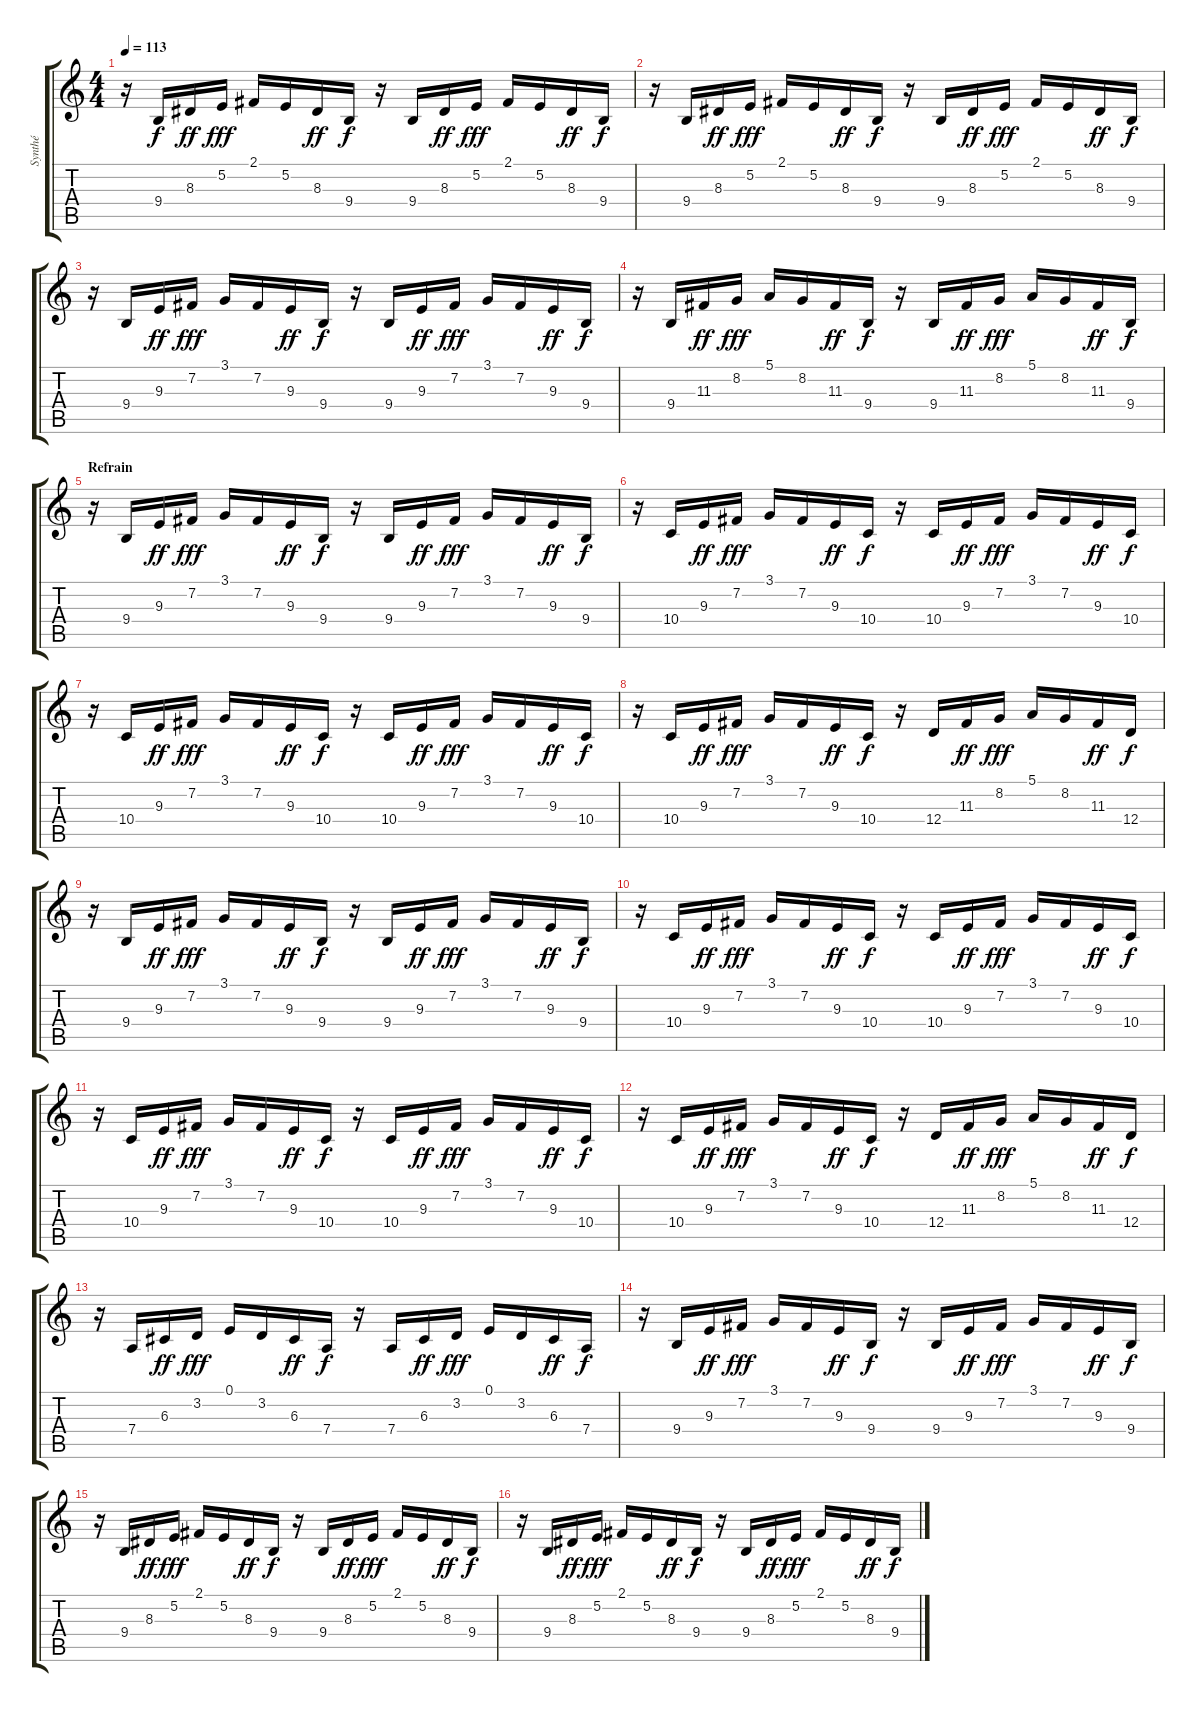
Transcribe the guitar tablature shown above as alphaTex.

\track ("Synthé" "Synthé") {instrument tremolostrings}
\staff {score tabs}
\tuning (E4 B3 G3 D3 A2 E2) {hide}
\ts (4 4)
\tempo 113
\clef g2
\ks c
r.16{dy fff} 9.4.16{dy f} 8.3.16{dy ff} 5.2.16{dy fff} 2.1.16 5.2.16 8.3.16{dy ff} 9.4.16{dy f} r.16 9.4.16 8.3.16{dy ff} 5.2.16{dy fff} 2.1.16 5.2.16 8.3.16{dy ff} 9.4.16{dy f} |
r.16 9.4.16 8.3.16{dy ff} 5.2.16{dy fff} 2.1.16 5.2.16 8.3.16{dy ff} 9.4.16{dy f} r.16 9.4.16 8.3.16{dy ff} 5.2.16{dy fff} 2.1.16 5.2.16 8.3.16{dy ff} 9.4.16{dy f} |
r.16 9.4.16 9.3.16{dy ff} 7.2.16{dy fff} 3.1.16 7.2.16 9.3.16{dy ff} 9.4.16{dy f} r.16 9.4.16 9.3.16{dy ff} 7.2.16{dy fff} 3.1.16 7.2.16 9.3.16{dy ff} 9.4.16{dy f} |
r.16 9.4.16 11.3.16{dy ff} 8.2.16{dy fff} 5.1.16 8.2.16 11.3.16{dy ff} 9.4.16{dy f} r.16 9.4.16 11.3.16{dy ff} 8.2.16{dy fff} 5.1.16 8.2.16 11.3.16{dy ff} 9.4.16{dy f} |
\section ("" "Refrain")
r.16 9.4.16 9.3.16{dy ff} 7.2.16{dy fff} 3.1.16 7.2.16 9.3.16{dy ff} 9.4.16{dy f} r.16 9.4.16 9.3.16{dy ff} 7.2.16{dy fff} 3.1.16 7.2.16 9.3.16{dy ff} 9.4.16{dy f} |
r.16 10.4.16 9.3.16{dy ff} 7.2.16{dy fff} 3.1.16 7.2.16 9.3.16{dy ff} 10.4.16{dy f} r.16 10.4.16 9.3.16{dy ff} 7.2.16{dy fff} 3.1.16 7.2.16 9.3.16{dy ff} 10.4.16{dy f} |
r.16 10.4.16 9.3.16{dy ff} 7.2.16{dy fff} 3.1.16 7.2.16 9.3.16{dy ff} 10.4.16{dy f} r.16 10.4.16 9.3.16{dy ff} 7.2.16{dy fff} 3.1.16 7.2.16 9.3.16{dy ff} 10.4.16{dy f} |
r.16 10.4.16 9.3.16{dy ff} 7.2.16{dy fff} 3.1.16 7.2.16 9.3.16{dy ff} 10.4.16{dy f} r.16 12.4.16 11.3.16{dy ff} 8.2.16{dy fff} 5.1.16 8.2.16 11.3.16{dy ff} 12.4.16{dy f} |
r.16 9.4.16 9.3.16{dy ff} 7.2.16{dy fff} 3.1.16 7.2.16 9.3.16{dy ff} 9.4.16{dy f} r.16 9.4.16 9.3.16{dy ff} 7.2.16{dy fff} 3.1.16 7.2.16 9.3.16{dy ff} 9.4.16{dy f} |
r.16 10.4.16 9.3.16{dy ff} 7.2.16{dy fff} 3.1.16 7.2.16 9.3.16{dy ff} 10.4.16{dy f} r.16 10.4.16 9.3.16{dy ff} 7.2.16{dy fff} 3.1.16 7.2.16 9.3.16{dy ff} 10.4.16{dy f} |
r.16 10.4.16 9.3.16{dy ff} 7.2.16{dy fff} 3.1.16 7.2.16 9.3.16{dy ff} 10.4.16{dy f} r.16 10.4.16 9.3.16{dy ff} 7.2.16{dy fff} 3.1.16 7.2.16 9.3.16{dy ff} 10.4.16{dy f} |
r.16 10.4.16 9.3.16{dy ff} 7.2.16{dy fff} 3.1.16 7.2.16 9.3.16{dy ff} 10.4.16{dy f} r.16 12.4.16 11.3.16{dy ff} 8.2.16{dy fff} 5.1.16 8.2.16 11.3.16{dy ff} 12.4.16{dy f} |
r.16 7.4.16 6.3.16{dy ff} 3.2.16{dy fff} 0.1.16 3.2.16 6.3.16{dy ff} 7.4.16{dy f} r.16 7.4.16 6.3.16{dy ff} 3.2.16{dy fff} 0.1.16 3.2.16 6.3.16{dy ff} 7.4.16{dy f} |
r.16 9.4.16 9.3.16{dy ff} 7.2.16{dy fff} 3.1.16 7.2.16 9.3.16{dy ff} 9.4.16{dy f} r.16 9.4.16 9.3.16{dy ff} 7.2.16{dy fff} 3.1.16 7.2.16 9.3.16{dy ff} 9.4.16{dy f} |
r.16 9.4.16 8.3.16{dy ff} 5.2.16{dy fff} 2.1.16 5.2.16 8.3.16{dy ff} 9.4.16{dy f} r.16 9.4.16 8.3.16{dy ff} 5.2.16{dy fff} 2.1.16 5.2.16 8.3.16{dy ff} 9.4.16{dy f} |
r.16 9.4.16 8.3.16{dy ff} 5.2.16{dy fff} 2.1.16 5.2.16 8.3.16{dy ff} 9.4.16{dy f} r.16 9.4.16 8.3.16{dy ff} 5.2.16{dy fff} 2.1.16 5.2.16 8.3.16{dy ff} 9.4.16{dy f}
